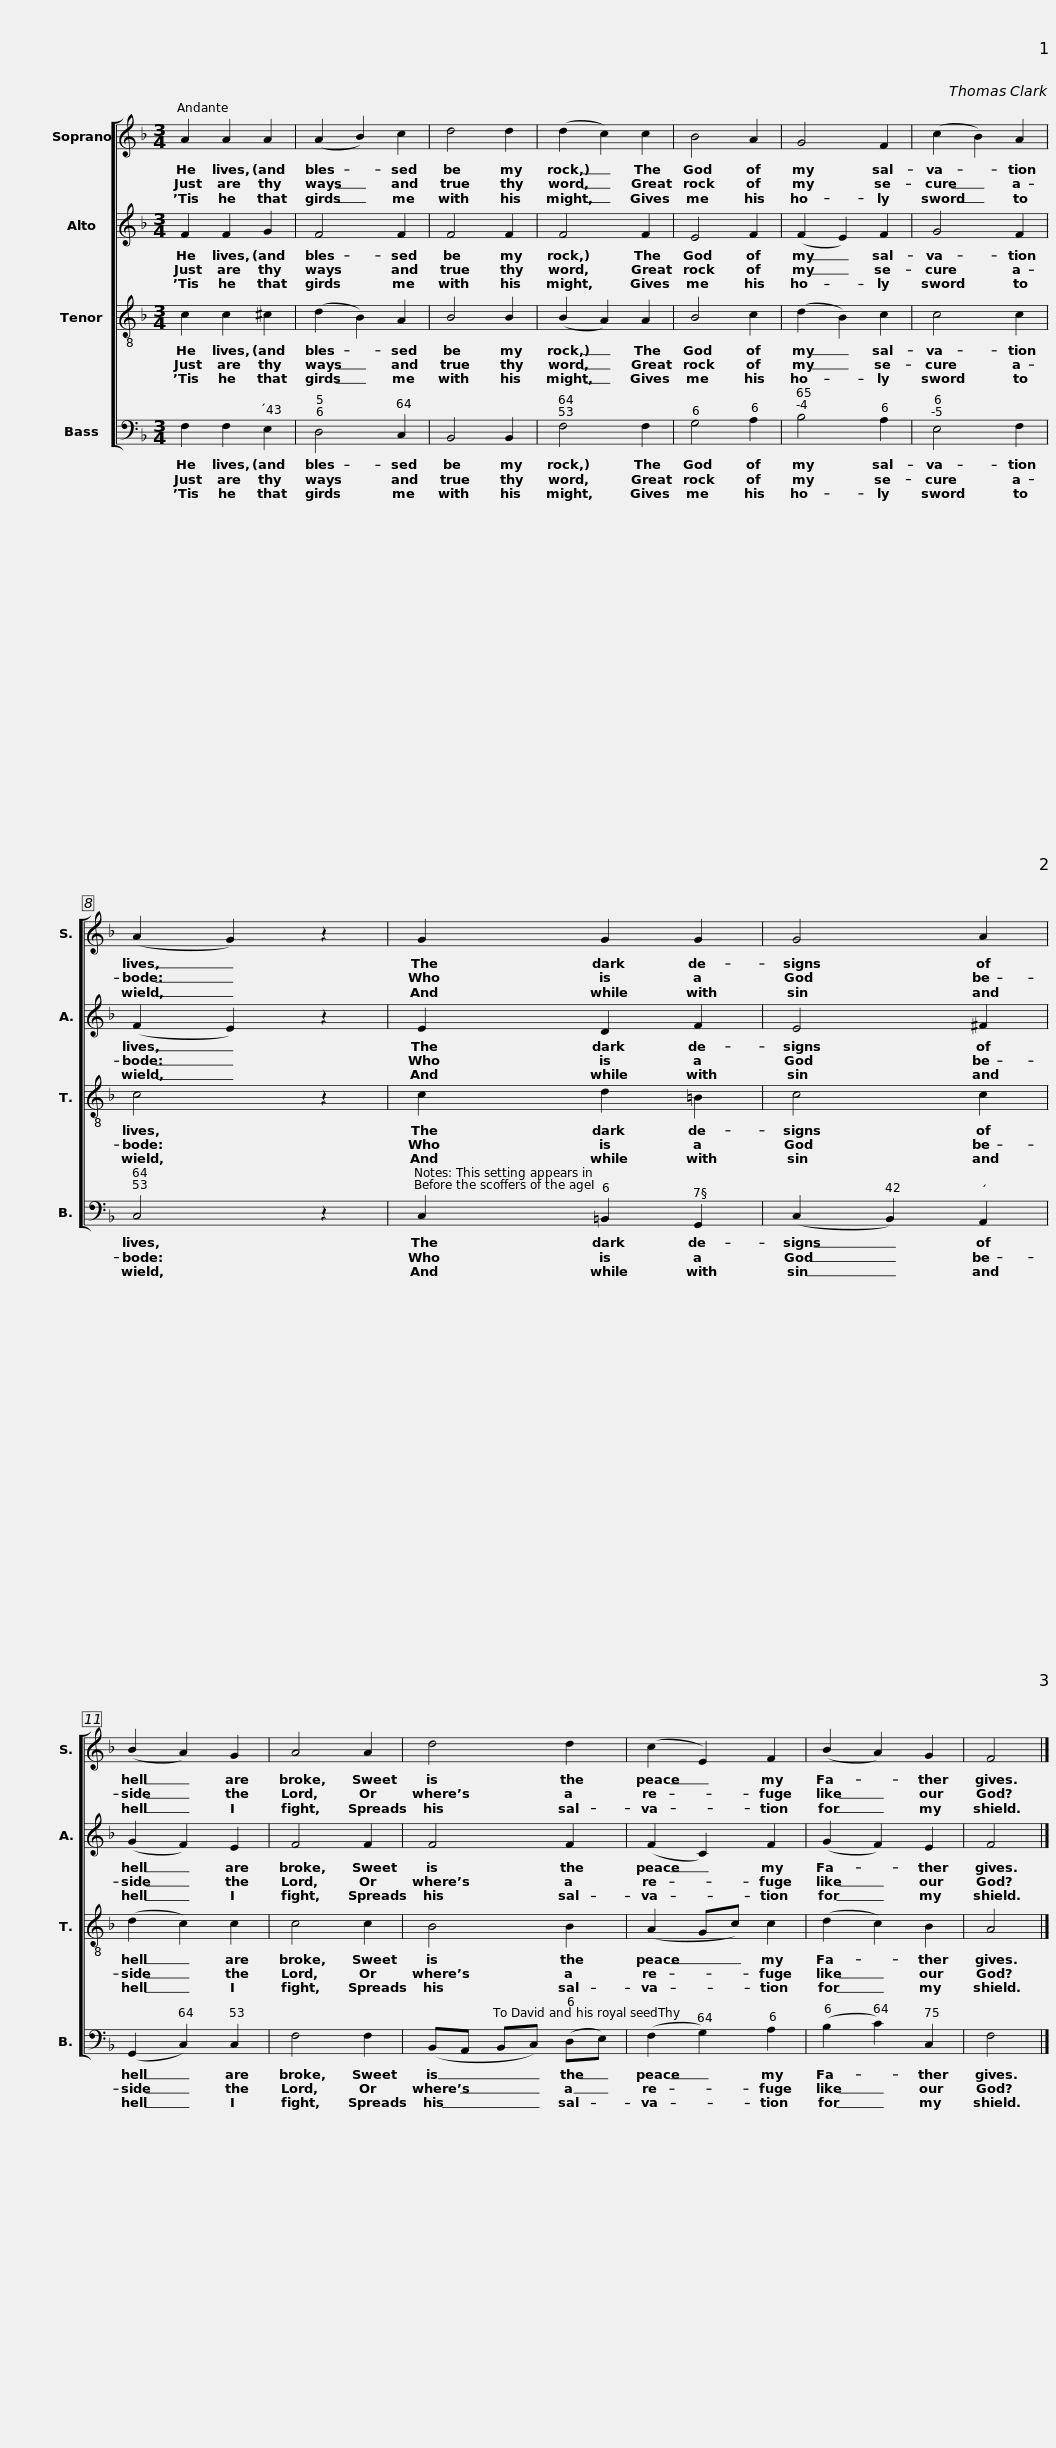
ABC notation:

X:1
%%score [ 1 2 3 4 ]
L:1/8
M:3/4
I:linebreak $
K:F
V:1 treble
V:2 treble
V:3 treble-8 transpose=-12
V:4 bass
V:1
 A2 A2 A2 | (A2 B2) c2 | d4 d2 | (d2 c2) c2 | B4 A2 | %5
 G4 F2 | (c2 B2) A2 |$ (A2 G2) z2 |$ G2 G2 G2 | G4 A2 | %10
 (B2 A2) G2 | A4 A2 | d4 d2 | (c2 E2) F2 | (B2 A2) G2 |$ %15
 F4 |] %16
V:2
 F2 F2 G2 | F4 F2 | F4 F2 | F4 F2 | E4 F2 | %5
 (F2 E2) F2 | G4 F2 |$ (F2 E2) z2 |$ E2 D2 F2 | E4 ^F2 | %10
 (G2 F2) E2 | F4 F2 | F4 F2 | (F2 C2) F2 | (G2 F2) E2 |$ %15
 F4 |] %16
V:3
 c2 c2 ^c2 | (d2 B2) A2 | B4 B2 | (B2 A2) A2 | B4 c2 | %5
 (d2 B2) c2 | c4 c2 |$ c4 z2 |$ c2 d2 =B2 | c4 c2 | %10
 (d2 c2) c2 | c4 c2 | B4 B2 | (A2 Gc) c2 | (d2 c2) B2 |$ %15
 A4 |] %16
V:4
 F,2 F,2 E,2 | D,4 C,2 | B,,4 B,,2 | F,4 F,2 | G,4 A,2 | %5
 B,4 A,2 | E,4 F,2 |$ C,4 z2 |$ C,2 =B,,2 G,,2 | (C,2 B,,2) A,,2 | %10
 (G,,2 C,2) C,2 | F,4 F,2 | (B,,A,, B,,C,) (D,E,) | (F,2 G,2) A,2 | (B,2 C2) C,2 |$ %15
 F,4 |] %16
